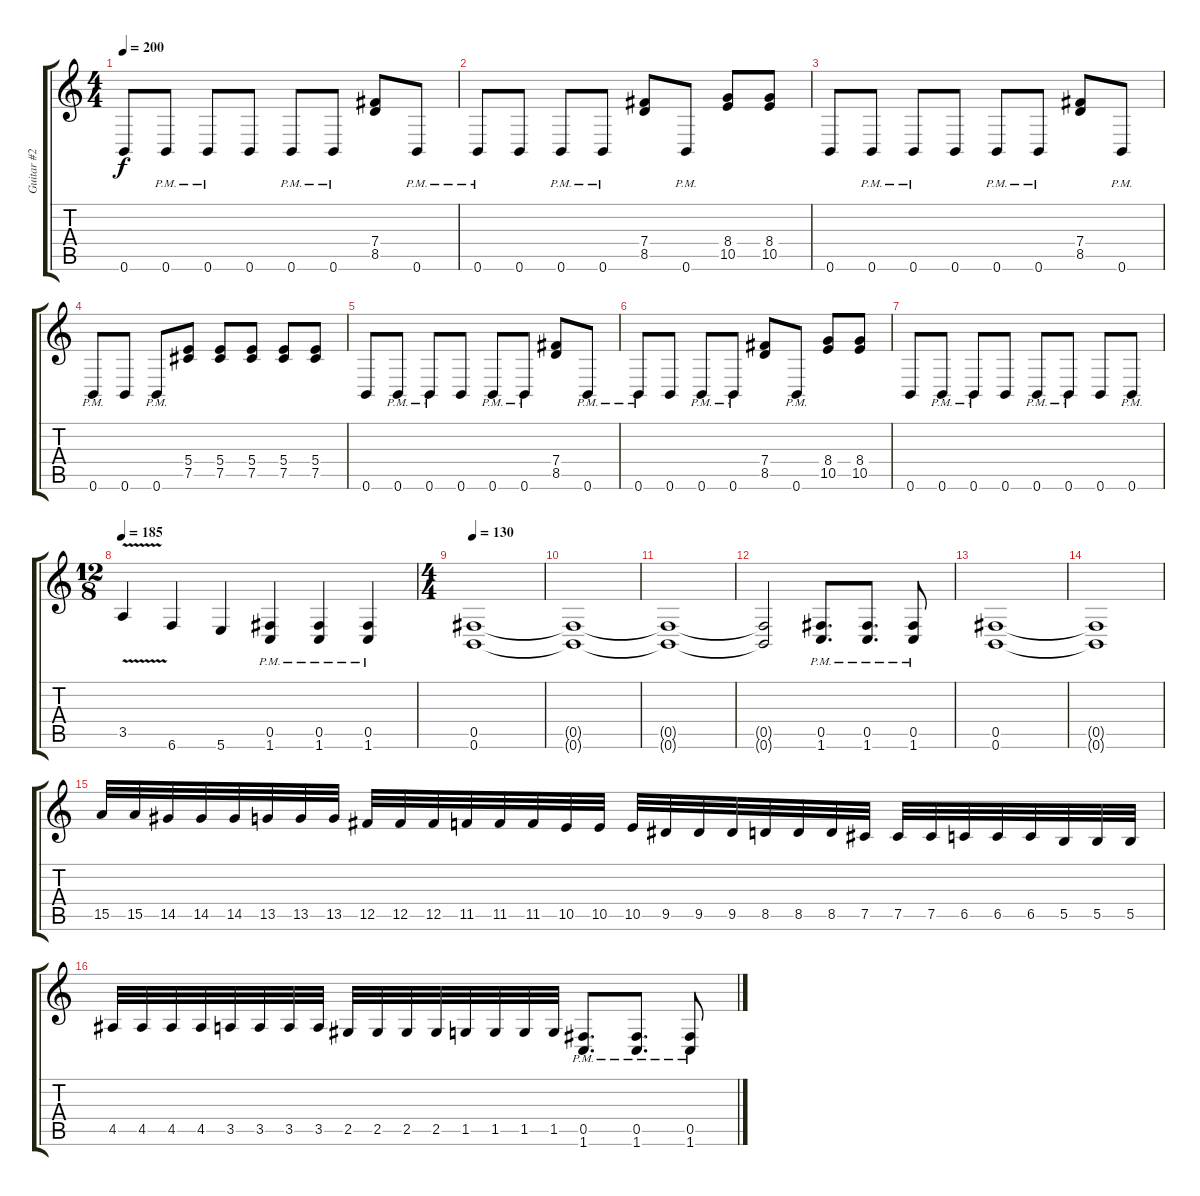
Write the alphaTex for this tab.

\track ("Guitar #2 [Aaron Brooks]" "Guitar #2 ") {instrument distortionguitar}
\staff {score tabs}
\tuning (Db4 Ab3 E3 B2 Gb2 B1) {hide}
\ts (4 4)
\tempo 200
\clef g2
\ks c
0.6.8{dy f} 0.6{pm}.8 0.6{pm}.8 0.6.8 0.6{pm}.8 0.6{pm}.8 (7.4 8.5).8 0.6{pm}.8 |
0.6{pm}.8 0.6.8 0.6{pm}.8 0.6{pm}.8 (7.4 8.5).8 0.6{pm}.8 (8.4 10.5).8 (8.4 10.5).8 |
0.6.8 0.6{pm}.8 0.6{pm}.8 0.6.8 0.6{pm}.8 0.6{pm}.8 (7.4 8.5).8 0.6{pm}.8 |
0.6{pm}.8 0.6.8 0.6{pm}.8 (5.4 7.5).8 (5.4 7.5).8 (5.4 7.5).8 (5.4 7.5).8 (5.4 7.5).8 |
0.6.8 0.6{pm}.8 0.6{pm}.8 0.6.8 0.6{pm}.8 0.6{pm}.8 (7.4 8.5).8 0.6{pm}.8 |
0.6{pm}.8 0.6.8 0.6{pm}.8 0.6{pm}.8 (7.4 8.5).8 0.6{pm}.8 (8.4 10.5).8 (8.4 10.5).8 |
0.6.8 0.6{pm}.8 0.6{pm}.8 0.6.8 0.6{pm}.8 0.6{pm}.8 0.6.8 0.6{pm}.8 |
\ts (12 8)
\tempo 185
3.5{v}.4 6.6.4 5.6.4 (0.5{pm} 1.6{pm}).4 (0.5{pm} 1.6{pm}).4 (0.5{pm} 1.6{pm}).4 |
\ts (4 4)
\tempo 130
(0.5 0.6).1 |
(0.5{t} 0.6{t}).1 |
(0.5{t} 0.6{t}).1 |
(0.5{t} 0.6{t}).2 (0.5{pm} 1.6{pm}).8{d} (0.5{pm} 1.6{pm}).8{d} (0.5{pm} 1.6{pm}).8 |
(0.5 0.6).1 |
(0.5{t} 0.6{t}).1 |
15.5.32 15.5.32 14.5.32 14.5.32 14.5.32 13.5.32 13.5.32 13.5.32 12.5.32 12.5.32 12.5.32 11.5.32 11.5.32 11.5.32 10.5.32 10.5.32 10.5.32 9.5.32 9.5.32 9.5.32 8.5.32 8.5.32 8.5.32 7.5.32 7.5.32 7.5.32 6.5.32 6.5.32 6.5.32 5.5.32 5.5.32 5.5.32 |
4.5.32 4.5.32 4.5.32 4.5.32 3.5.32 3.5.32 3.5.32 3.5.32 2.5.32 2.5.32 2.5.32 2.5.32 1.5.32 1.5.32 1.5.32 1.5.32 (0.5{pm} 1.6{pm}).8{d} (0.5{pm} 1.6{pm}).8{d} (0.5{pm} 1.6{pm}).8
